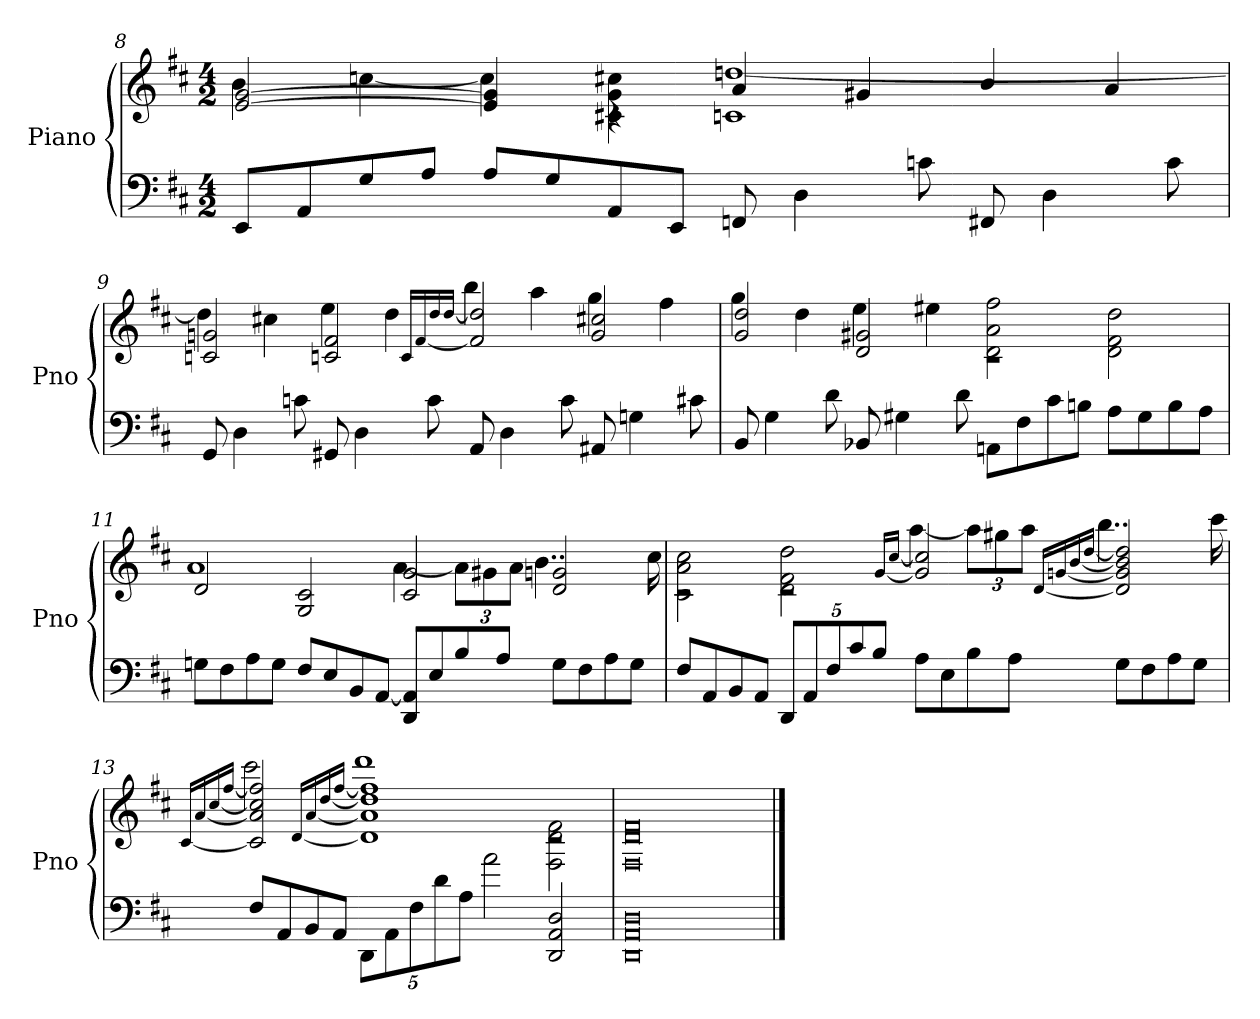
**kern	**kern
*part1	*part1
*staff2	*staff1
*I"Piano	*
*I'Pno	*
*clefF4	*clefG2
*k[f#c#]	*k[f#c#]
*D:	*D:
*M4/2	*M4/2
=8	=8
*	*^
8EEL	[2e [2g	4b
8AA	.	.
8G	.	[4ccn
8AJ	.	.
8AL	4e] 4g]	4cc]
8G	.	.
8AA	4rc	4c#X 4g 4cc#X
8EEJ	.	.
8FFn	4a	1cn [1ddn
4D	.	.
.	4g#X	.
8cn	.	.
8FF#X	4b	.
4D	.	.
.	4a	.
8c	.	.
=9	=9	=9
8GG	2cn 2gn	4dd]
4D	.	.
.	.	4cc#X
8cn	.	.
8GG#X	2cn 2f#	4ee
4D	.	.
.	.	4dd
8c	.	.
.	16qcLL	.
.	[16qf#	.
.	16qdd	.
.	[16qddJJ	.
8AA	2f#] 2dd]	4bb
4D	.	.
.	.	4aa
8c	.	.
8AA#X	2g 2cc#X	4gg
4Gn	.	.
.	.	4ff#
8c#X	.	.
=10	=10	=10
8BB	2g 2dd	4gg
4G	.	.
.	.	4dd
8d	.	.
8BB-X	2d 2g#X	4ee
4G#X	.	.
.	.	4ee#X
8d	.	.
8AAnL	1rc	2d 2a 2ff#
8F#	.	.
8c#	.	.
8BnJ	.	.
8AL	.	2d 2f# 2dd
8G#	.	.
8B	.	.
8AJ	.	.
=11	=11	=11
8GnL	2d	1a
8F#	.	.
8A	.	.
8GJ	.	.
8F#L	2G 2c#	.
8E	.	.
8BB	.	.
[8AAJ	.	.
8DD 8AA]L	2c# 2g	[4a
8E	.	.
8B	.	12aL]
.	.	12g#X
8AJ	.	.
.	.	12aJ
8GL	2d 2gn	4..b
8F#	.	.
8A	.	.
8GJ	.	.
.	.	16cc#
=12	=12	=12
8F#L	2rc	2c# 2a 2cc#
8AA	.	.
8BB	.	.
8AAJ	.	.
10DDL	2rc	2d 2f# 2dd
10AA	.	.
10F#	.	.
10c#	.	.
10BJ	.	.
.	[16qgLL	.
.	[16qcc#JJ	.
8AL	2g] 2cc#]	[4aa
8E	.	.
8B	.	12aaL]
.	.	12gg#X
8AJ	.	.
.	.	12aaJ
.	[16qdLL	.
.	[16qgn	.
.	[16qb	.
.	[16qddJJ	.
8GL	2d] 2g] 2b] 2dd]	4..bb
8F#	.	.
8A	.	.
8GJ	.	.
.	.	16ccc#
=13	=13	=13
.	[16qc#LL	.
.	[16qa	.
.	[16qcc#	.
.	[16qff#JJ	.
8F#L	2c#] 2a] 2cc#] 2ff#]	2ccc#
8AA	.	.
8BB	.	.
8AAJ	.	.
.	[16qdLL	.
.	[16qa	.
.	[16qdd	.
.	[16qff#JJ	.
10DDL	1d] 1a] 1dd] 1ff#]	1ddd
10AA	.	.
10F#	.	.
10d	.	.
10AJ	.	.
2a	.	.
2DD 2AA 2D	2rc	2F# 2d 2f#
*	*v	*v
=14	=14
0DD 0AA 0D	0F# 0d 0f#
==	==
*-	*-
